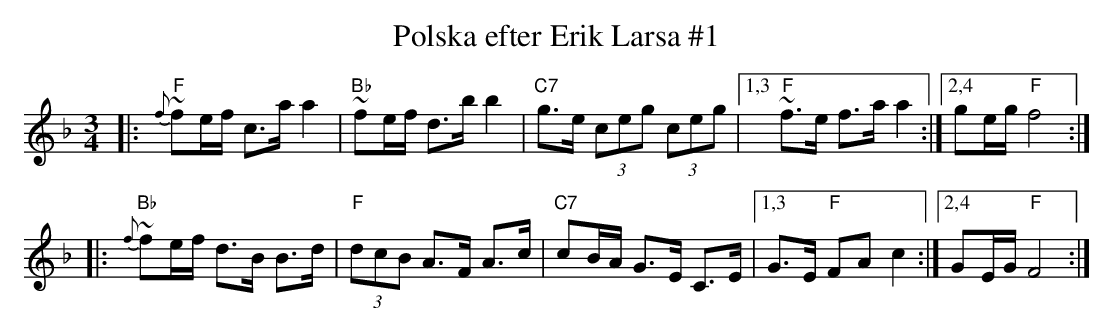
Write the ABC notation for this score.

X:1
T: Polska efter Erik Larsa #1
M: 3/4
L: 1/8
K: F
|: "F"{f}~fe/f/ c>a a2 | "Bb"~fe/f/ d>b b2 | "C7"g>e (3ceg (3ceg |1,3 "F"~f>e f>a a2 :|2,4 ge/g/ "F"f4 :|
|:"Bb"{f}~fe/f/ d>B B>d | "F"(3dcB A>F A>c | "C7"cB/A/ G>E C>E  |1,3 G>E  "F"FA  c2 :|2,4 GE/G/ "F"F4 :|
